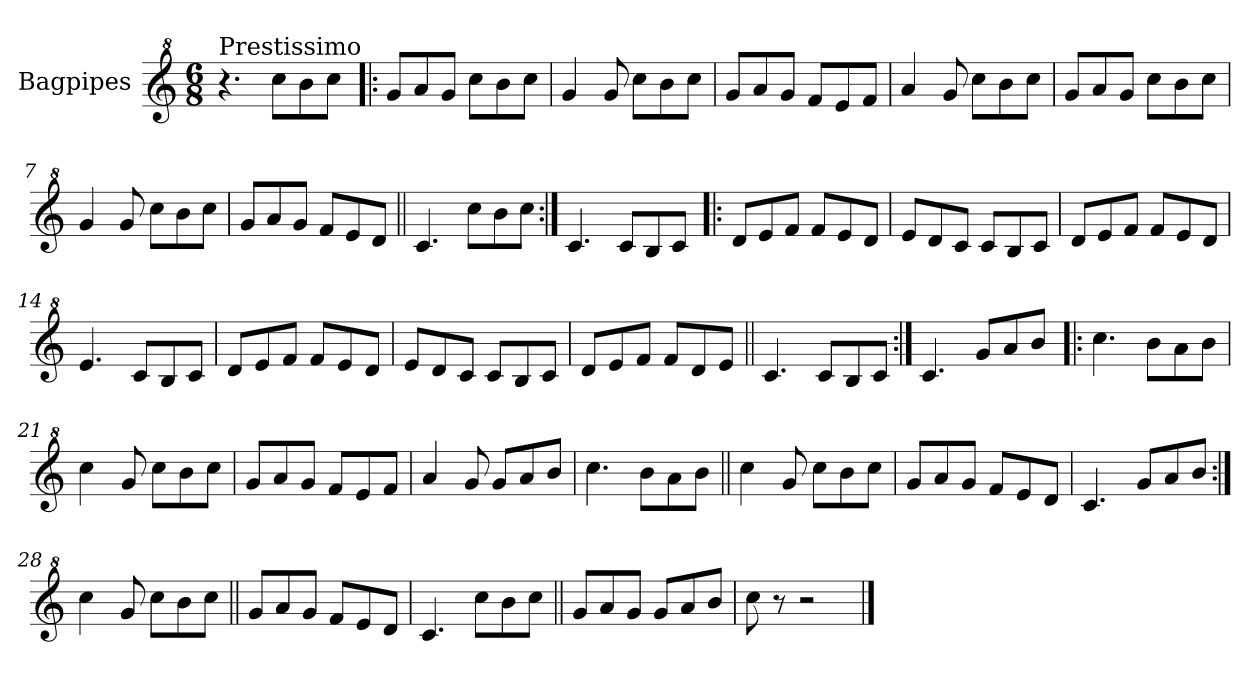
**kern
*part1
*staff1
*I"Bagpipes
*I'Bag
*clefG^2
*k[]
*C:
*M6/8
=1
!LO:TX:a:t=Prestissimo
4.r
8ccc\L
8bb\
8ccc\J
=2!|:
8gg/L
8aa/
8gg/J
8ccc\L
8bb\
8ccc\J
=3
4gg/
8gg/
8ccc\L
8bb\
8ccc\J
=4
8gg/L
8aa/
8gg/J
8ff/L
8ee/
8ff/J
=5
4aa/
8gg/
8ccc\L
8bb\
8ccc\J
=6
8gg/L
8aa/
8gg/J
8ccc\L
8bb\
8ccc\J
=7
4gg/
8gg/
8ccc\L
8bb\
8ccc\J
!!LO:LB:g=z
=8
8gg/L
8aa/
8gg/J
8ff/L
8ee/
8dd/J
=9||
4.cc/
8ccc\L
8bb\
8ccc\J
=10:|!
4.cc/
8cc/L
8b/
8cc/J
=11!|:
8dd/L
8ee/
8ff/J
8ff/L
8ee/
8dd/J
=12
8ee/L
8dd/
8cc/J
8cc/L
8b/
8cc/J
=13
8dd/L
8ee/
8ff/J
8ff/L
8ee/
8dd/J
=14
4.ee/
8cc/L
8b/
8cc/J
!!LO:LB:g=z
=15
8dd/L
8ee/
8ff/J
8ff/L
8ee/
8dd/J
=16
8ee/L
8dd/
8cc/J
8cc/L
8b/
8cc/J
=17
8dd/L
8ee/
8ff/J
8ff/L
8dd/
8ee/J
=18||
4.cc/
8cc/L
8b/
8cc/J
=19:|!
4.cc/
8gg/L
8aa/
8bb/J
=20!|:
4.ccc\
8bb\L
8aa\
8bb\J
=21
4ccc\
8gg/
8ccc\L
8bb\
8ccc\J
!!LO:LB:g=z
=22
8gg/L
8aa/
8gg/J
8ff/L
8ee/
8ff/J
=23
4aa/
8gg/
8gg/L
8aa/
8bb/J
=24
4.ccc\
8bb\L
8aa\
8bb\J
=25||
4ccc\
8gg/
8ccc\L
8bb\
8ccc\J
=26
8gg/L
8aa/
8gg/J
8ff/L
8ee/
8dd/J
=27
4.cc/
8gg/L
8aa/
8bb/J
=28:|!
4ccc\
8gg/
8ccc\L
8bb\
8ccc\J
!!LO:LB:g=z
=29||
8gg/L
8aa/
8gg/J
8ff/L
8ee/
8dd/J
=30
4.cc/
8ccc\L
8bb\
8ccc\J
=31||
8gg/L
8aa/
8gg/J
8gg/L
8aa/
8bb/J
=32
8ccc\
8r
2r
==
*-
